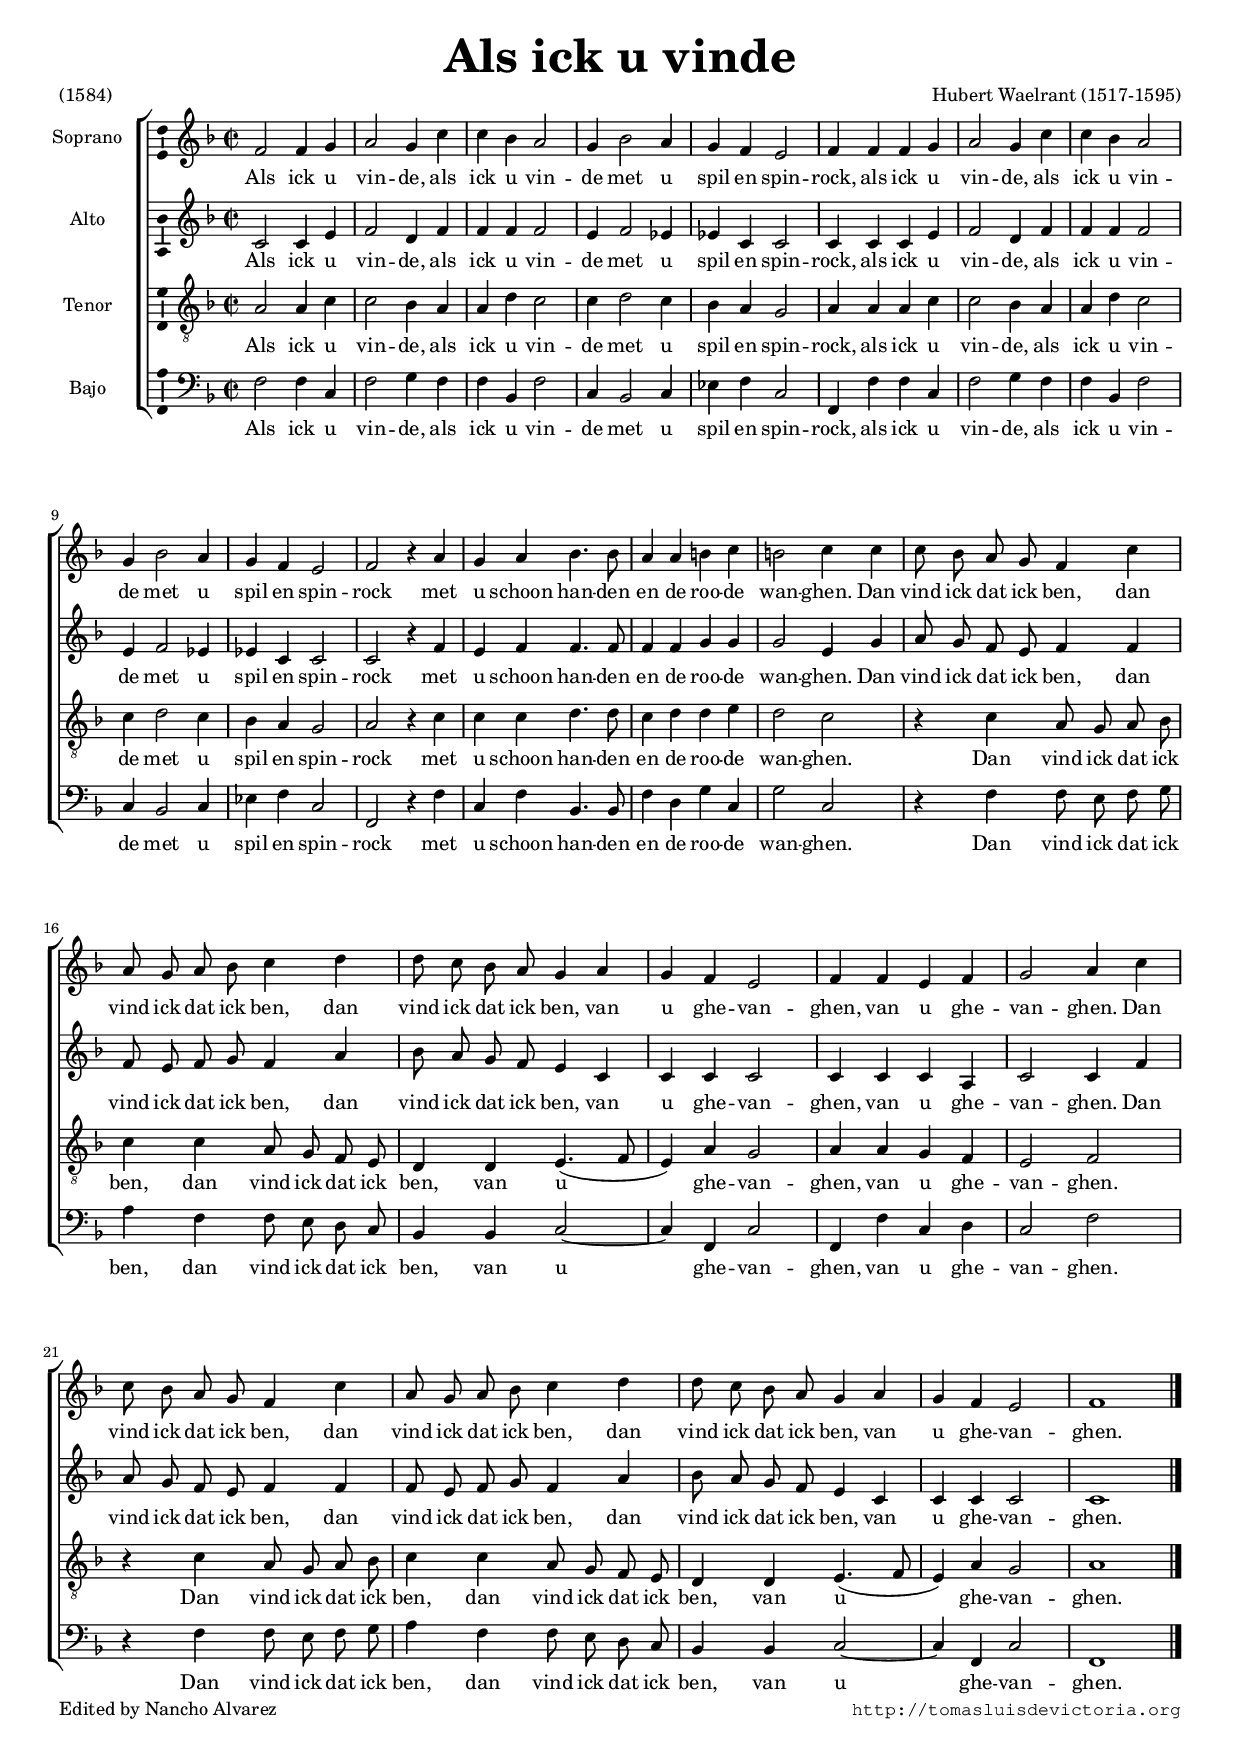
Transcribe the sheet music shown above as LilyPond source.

\version "2.11.45"

#(set-default-paper-size "a4")
#(set-global-staff-size 16)
#(ly:set-option 'point-and-click #f)

ss=\once \set suggestAccidentals = ##t
italicas=\override LyricText #'font-shape = #'italic
rectas=\override LyricText #'font-shape = #'upright


\header {
	title=\markup{\bigger \bigger \bigger \bigger "Als ick u vinde" }
	composer="Hubert Waelrant (1517-1595)"
	%opus="(-)"
	poet="(1584)"
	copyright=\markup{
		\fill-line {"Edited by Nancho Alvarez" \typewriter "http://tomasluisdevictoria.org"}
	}
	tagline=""
}

global={\key f \major \time 2/2  \skip 1*25 \bar "|."
}

cantus={
	f'2 f'4 g' |
	a'2 g'4 c'' |
	c'' bes' a'2 |
	g'4 bes'2 a'4 |
%5
	g' f' e'2 |
	f'4 f' f' g' |
	a'2 g'4 c'' |
	c'' bes' a'2 |
	g'4 bes'2 a'4 |
%10
	g' f' e'2 |
	f' r4 a' |
	g' a' bes'4. bes'8 |
	a'4 a' b' c'' |
	b'2 c''4 c'' |
%15
	c''8 bes' a' g' f'4 c'' |
	a'8 g' a' bes' c''4 d'' |
	d''8 c'' bes' a' g'4 a' |
	g' f' e'2 |
	f'4 f' e' f' |
%20
	g'2 a'4 c'' |
	c''8 bes' a' g' f'4 c'' |
	a'8 g' a' bes' c''4 d'' |
	d''8 c'' bes' a' g'4 a' |
	g' f' e'2 |
%25
	f'1 

}

altus={
	c'2 c'4 e' |
	f'2 d'4 f' |
	f' f' f'2 |
	e'4 f'2 ees'4 |
%5
	ees' c' c'2 |
	c'4 c' c' e' |
	f'2 d'4 f' |
	f' f' f'2 |
	e'4 f'2 ees'4 |
%10
	ees' c' c'2 |
	c' r4 f' |
	e' f' f'4. f'8 |
	f'4 f' g' g' |
	g'2 e'4 g' |
%15
	a'8 g' f' e' f'4 f' |
	f'8 e' f' g' f'4 a' |
	bes'8 a' g' f' e'4 c' |
	c' c' c'2 |
	c'4 c' c' a |
%20
	c'2 c'4 f' |
	a'8 g' f' e' f'4 f' |
	f'8 e' f' g' f'4 a' |
	bes'8 a' g' f' e'4 c' |
	c' c' c'2 |
%25
	c'1
}

tenor={
	a2 a4 c' |
	c'2 bes4 a |
	a d' c'2 |
	c'4 d'2 c'4 |
%5
	bes a g2 |
	a4 a a c' |
	c'2 bes4 a |
	a d' c'2 |
	c'4 d'2 c'4 |
%10
	bes a g2 |
	a r4 c' |
	c' c' d'4. d'8 |
	c'4 d' d' e' |
	d'2 c' |
%15
	r4 c' a8 g a bes |
	c'4 c' a8 g f e |
	d4 d e4.( f8 |
	 e4) a g2 |
	a4 a g f |
%20
	e2 f |
	r4 c' a8 g a bes |
	c'4 c' a8 g f e |
	d4 d e4.( f8 |
	 e4) a g2 |
%25
	a1
}

bassus={
	f2 f4 c |
	f2 g4 f |
	f bes, f2 |
	c4 bes,2 c4 |
%5
	ees f c2 |
	f,4 f f c |
	f2 g4 f |
	f bes, f2 |
	c4 bes,2 c4 |
%10
	ees f c2 |
	f, r4 f |
	c f bes,4. bes,8 |
	f4 d g c |
	g2 c |
%15
	r4 f f8 e f g |
	a4 f f8 e d c |
	bes,4 bes, c2 ~ |
	c4 f, c2 |
	f,4 f c d |
%20
	c2 f |
	r4 f f8 e f g |
	a4 f f8 e d c |
	bes,4 bes, c2 ~ |
	c4 f, c2 |
%25
	f,1
}

textocantus=\lyricmode{
Als ick u vin -- de,
als ick u vin -- de 
met u spil en spin -- rock,
als ick u vin -- de,
als ick u vin -- de met u spil en spin -- rock
met u schoon han -- den en de roo -- de wan -- ghen.
Dan vind ick dat ick ben,
dan vind ick dat ick ben,
dan vind ick dat ick ben, 
van u ghe -- van -- ghen, 
van u ghe -- van -- ghen.
Dan vind ick dat ick ben,
dan vind ick dat ick ben,
dan vind ick dat ick ben, 
van u ghe -- van -- ghen.
}

textoaltus=\lyricmode{
Als ick u vin -- de,
als ick u vin -- de 
met u spil en spin -- rock,
als ick u vin -- de,
als ick u vin -- de met u spil en spin -- rock
met u schoon han -- den en de roo -- de wan -- ghen.
Dan vind ick dat ick ben,
dan vind ick dat ick ben,
dan vind ick dat ick ben, 
van u ghe -- van -- ghen, 
van u ghe -- van -- ghen.
Dan vind ick dat ick ben,
dan vind ick dat ick ben,
dan vind ick dat ick ben, 
van u ghe -- van -- ghen.

}

textotenor=\lyricmode{
Als ick u vin -- de,
als ick u vin -- de 
met u spil en spin -- rock,
als ick u vin -- de,
als ick u vin -- de met u spil en spin -- rock
met u schoon han -- den en de roo -- de wan -- ghen.
Dan vind ick dat ick ben,
dan vind ick dat ick ben, 
van u ghe -- van -- ghen, 
van u ghe -- van -- ghen.
Dan vind ick dat ick ben,
dan vind ick dat ick ben, 
van u ghe -- van -- ghen.

}

textobassus=\lyricmode{
Als ick u vin -- de,
als ick u vin -- de 
met u spil en spin -- rock,
als ick u vin -- de,
als ick u vin -- de met u spil en spin -- rock
met u schoon han -- den en de roo -- de wan -- ghen.
Dan vind ick dat ick ben,
dan vind ick dat ick ben,
van u ghe -- van -- ghen, 
van u ghe -- van -- ghen.
Dan vind ick dat ick ben,
dan vind ick dat ick ben, 
van u ghe -- van -- ghen.
}



\score {
\new ChoirStaff<<

	\new Staff <<\global
	\new Voice="v1" {
		\set Staff.instrumentName="Soprano " 
		\clef "treble"
		\cantus }
	\new Lyrics \lyricsto "v1" {\textocantus }
	>>

	
	\new Staff << \global
	\new Voice="v2" {
		\set Staff.instrumentName="Alto "
		\clef "treble" 
		\altus}
	\new Lyrics \lyricsto "v2" {\textoaltus }
	>>

	
	\new Staff <<\global
	\new Voice="v3" {
		\set Staff.instrumentName="Tenor "
		\clef "G_8"
		\tenor }
	\new Lyrics \lyricsto "v3" {\textotenor }
	>>
	

	\new Staff <<\global
	\new Voice="v4" {
		\set Staff.instrumentName="Bajo "
		\clef "bass" 
		\bassus }
	\new Lyrics \lyricsto "v4" {\textobassus}
	>>
	
>>

\layout{ 
	\context {\Lyrics \override VerticalAxisGroup #'minimum-Y-extent = #'(-0 . 0) }
	\context {\Score \override BarNumber #'padding = #2 }
	\context {\Lyrics 
		%\override LyricText #'font-size = #2 
		\override LyricHyphen #'minimum-distance = #0.33
	}
	%\context {\Voice melismaBusyProperties = #'() }
	%\context { \RemoveEmptyStaffContext }
	\context {\Staff 
		autoBeaming = ##f
		\consists Ambitus_engraver 
		\override VerticalAxisGroup #'minimum-Y-extent = #'(-0 . 3.4)
	}
}

%\midi {}

}


\paper{
	evenHeaderMarkup=\markup  \fill-line { \fromproperty #'page:page-number-string "Als ick u vinde" "Waelrant" }
	oddHeaderMarkup= \markup  \fill-line { \on-the-fly #not-first-page "Waelrant" \on-the-fly #not-first-page "Als ick u vinde" \on-the-fly #not-first-page \fromproperty #'page:page-number-string }
	system-count=4
	line-width=19.0\cm
	between-system-padding = 0
	ragged-last-bottom = ##f
	head-separation = 0\mm
	foot-separation = 2\mm
}
